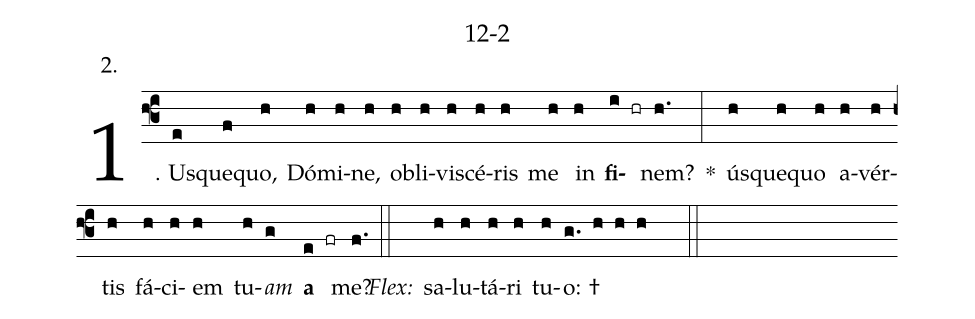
name: 12-2;
annotation: 2.;
%%
(f3)1. Us(e)que(f)quo,(h) Dó(h)mi(h)ne,(h) ob(h)li(h)vi(h)scé(h)ris(h) me(h) in(h) <b>fi</b>(i hr)nem?(h.) *(:) ús(h)que(h)quo(h) a(h)vér(h)tis(h) fá(h)ci(h)em(h) tu(h)<i>am</i>(g) <b>a</b>(e fr) me?(f.) (::)
<i>Flex:</i>()  sa(h)lu(h)tá(h)ri(h) tu(h)o: †(g. h h h  ::)
